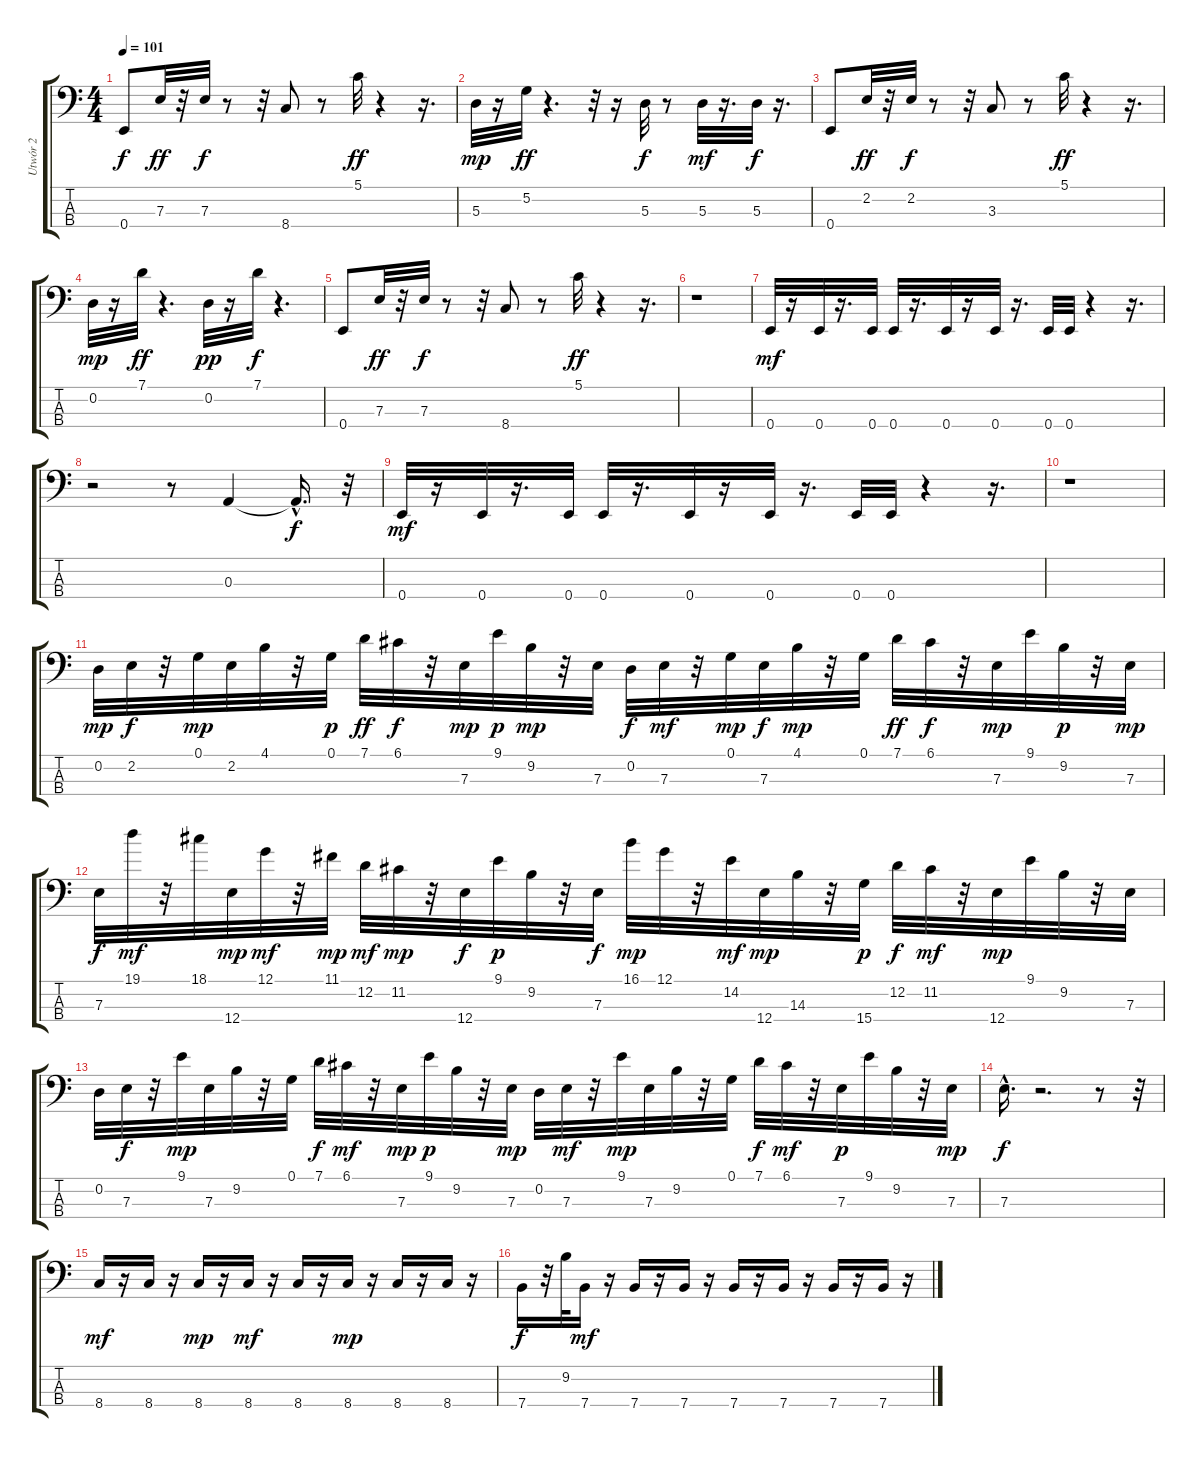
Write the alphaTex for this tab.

\track ("Utwór 2" "Utwór 2") {instrument slapbass2}
\staff {score tabs}
\tuning (G2 D2 A1 E1) {hide}
\ts (4 4)
\tempo 101
\clef f4
\ks c
0.4.8{dy f} 7.3.32{dy ff} r.32 7.3.32{dy f} r.8 r.32 8.4.8 r.8 5.1.32{dy ff} r.4 r.16{d} |
5.3.32{dy mp} r.16 5.2.32{dy ff} r.4{d} r.32 r.16 5.3.32{dy f} r.8 5.3.32{dy mf} r.16{d} 5.3.32{dy f} r.16{d} |
0.4.8 2.2.32{dy ff} r.32 2.2.32{dy f} r.8 r.32 3.3.8 r.8 5.1.32{dy ff} r.4 r.16{d} |
0.2.32{dy mp} r.16 7.1.32{dy ff} r.4{d} 0.2.32{dy pp} r.16 7.1.32{dy f} r.4{d} |
0.4.8 7.3.32{dy ff} r.32 7.3.32{dy f} r.8 r.32 8.4.8 r.8 5.1.32{dy ff} r.4 r.16{d} |
r.1 |
0.4.32{dy mf} r.16 0.4.32 r.16{d} 0.4.32 0.4.32 r.16{d} 0.4.32 r.16 0.4.32 r.16{d} 0.4.32 0.4.32 r.4 r.16{d} |
r.2 r.8 0.3.4 0.3{hac t}.16{d dy f} r.32 |
0.4.32{dy mf} r.16 0.4.32 r.16{d} 0.4.32 0.4.32 r.16{d} 0.4.32 r.16 0.4.32 r.16{d} 0.4.32 0.4.32 r.4 r.16{d} |
r.1 |
0.2.32{dy mp} 2.2.32{dy f} r.32 0.1.32{dy mp} 2.2.32 4.1.32 r.32 0.1.32{dy p} 7.1.32{dy ff} 6.1.32{dy f} r.32 7.3.32{dy mp} 9.1.32{dy p} 9.2.32{dy mp} r.32 7.3.32 0.2.32{dy f} 7.3.32{dy mf} r.32 0.1.32{dy mp} 7.3.32{dy f} 4.1.32{dy mp} r.32 0.1.32 7.1.32{dy ff} 6.1.32{dy f} r.32 7.3.32{dy mp} 9.1.32 9.2.32{dy p} r.32 7.3.32{dy mp} |
7.3.32{dy f} 19.1.32{dy mf} r.32 18.1.32 12.4.32{dy mp} 12.1.32{dy mf} r.32 11.1.32{dy mp} 12.2.32{dy mf} 11.2.32{dy mp} r.32 12.4.32{dy f} 9.1.32{dy p} 9.2.32 r.32 7.3.32{dy f} 16.1.32{dy mp} 12.1.32 r.32 14.2.32{dy mf} 12.4.32{dy mp} 14.3.32 r.32 15.4.32{dy p} 12.2.32{dy f} 11.2.32{dy mf} r.32 12.4.32{dy mp} 9.1.32 9.2.32 r.32 7.3.32 |
0.2.32 7.3.32{dy f} r.32 9.1.32{dy mp} 7.3.32 9.2.32 r.32 0.1.32 7.1.32{dy f} 6.1.32{dy mf} r.32 7.3.32{dy mp} 9.1.32{dy p} 9.2.32 r.32 7.3.32{dy mp} 0.2.32 7.3.32{dy mf} r.32 9.1.32{dy mp} 7.3.32 9.2.32 r.32 0.1.32 7.1.32{dy f} 6.1.32{dy mf} r.32 7.3.32{dy p} 9.1.32 9.2.32 r.32 7.3.32{dy mp} |
7.3{hac}.16{d dy f} r.2{d} r.8 r.32 |
8.4.16{dy mf} r.16 8.4.16 r.16 8.4.16{dy mp} r.16 8.4.16{dy mf} r.16 8.4.16 r.16 8.4.16{dy mp} r.16 8.4.16 r.16 8.4.16 r.16 |
7.4.16{dy f} r.32 9.2.32 7.4.16{dy mf} r.16 7.4.16 r.16 7.4.16 r.16 7.4.16 r.16 7.4.16 r.16 7.4.16 r.16 7.4.16 r.16
